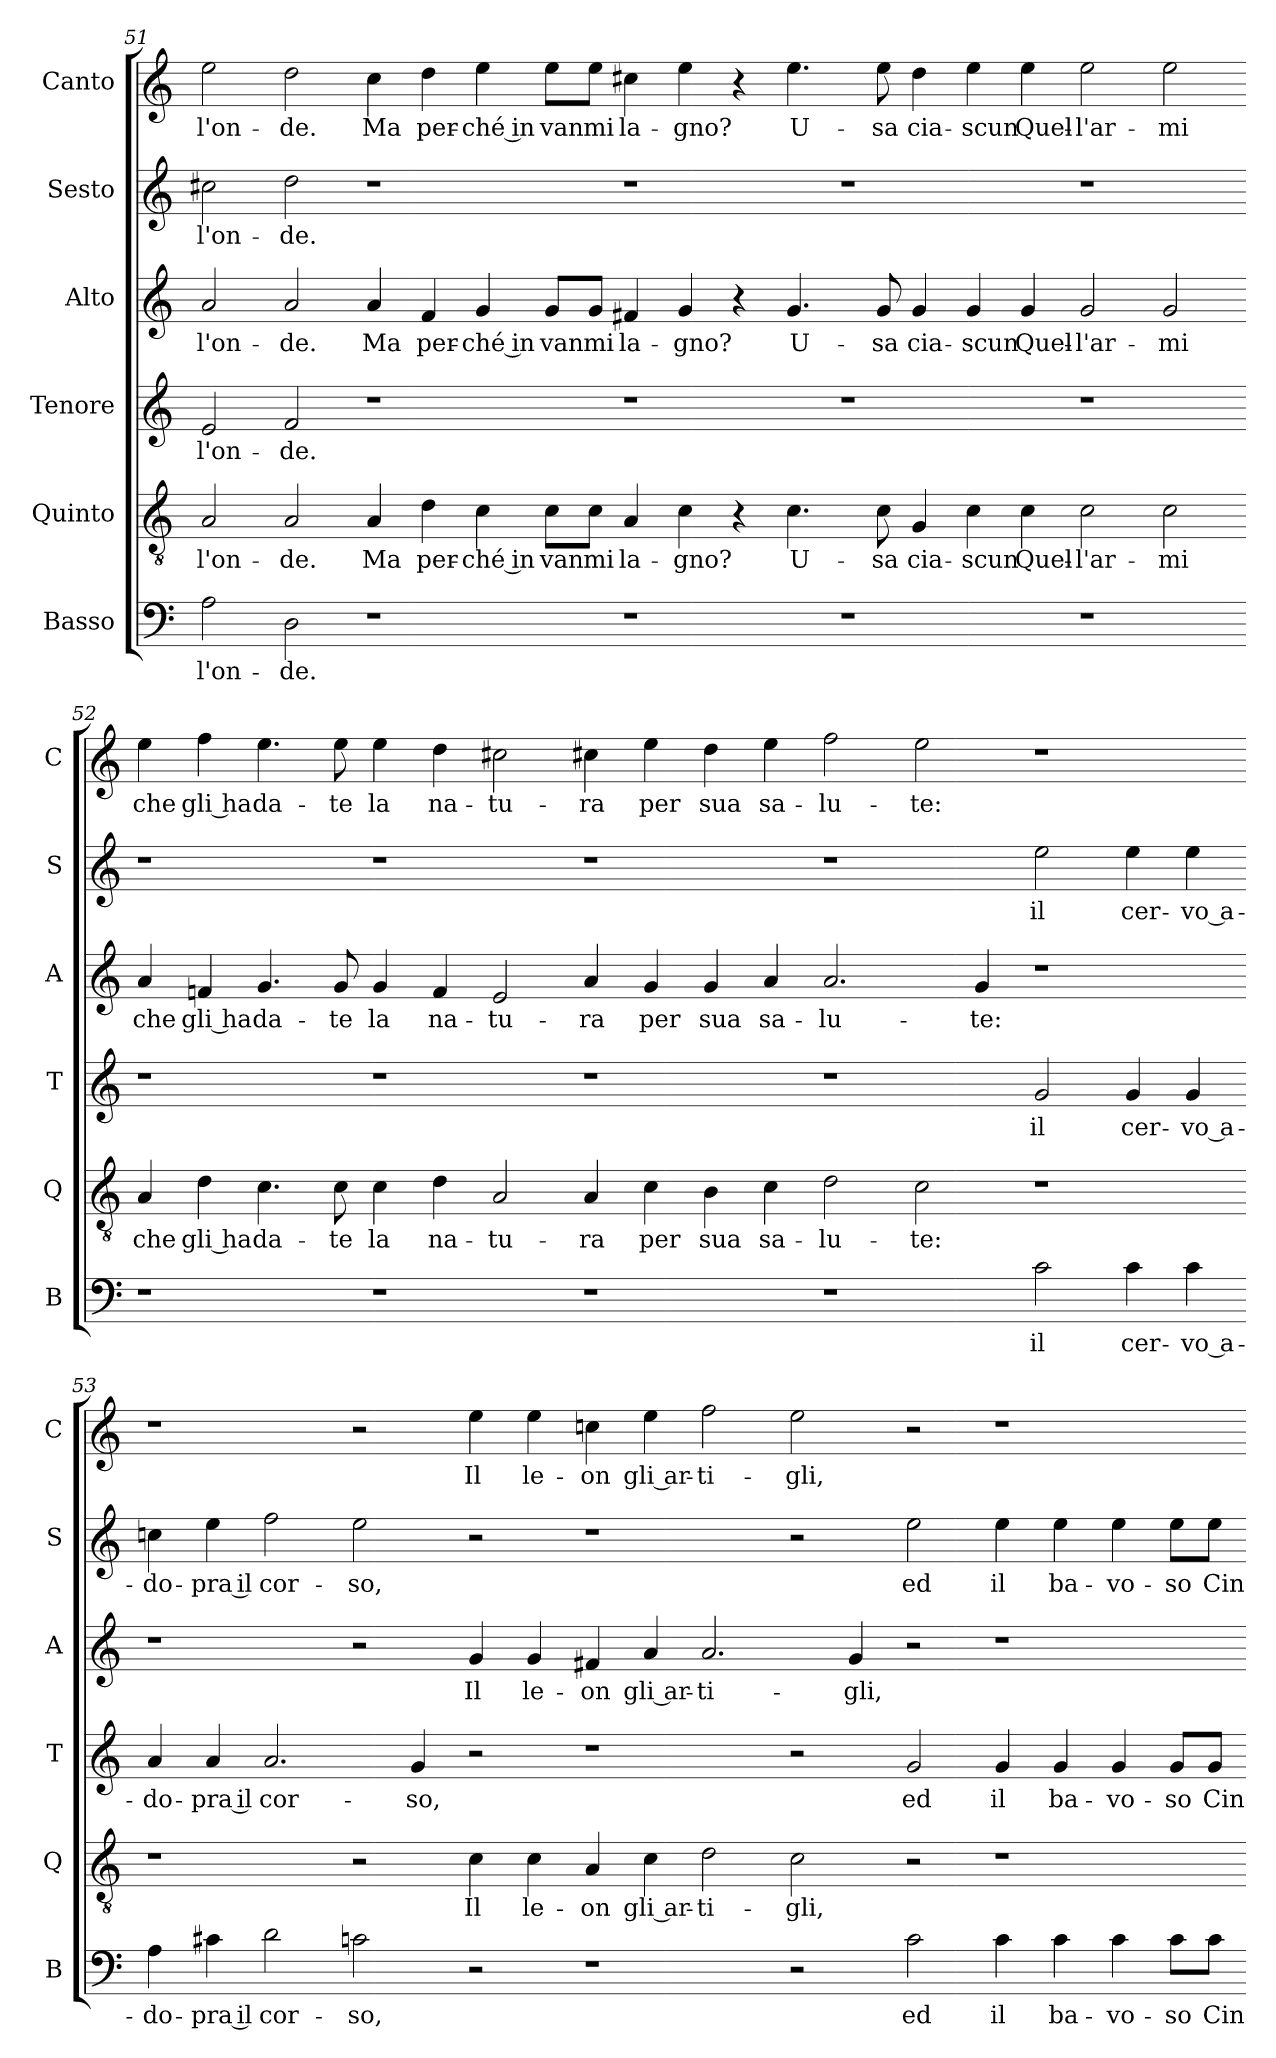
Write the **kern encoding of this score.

**kern	**text	**kern	**text	**kern	**text	**kern	**text	**kern	**text	**kern	**text
*part6	*part6	*part5	*part5	*part4	*part4	*part3	*part3	*part2	*part2	*part1	*part1
*staff6	*staff6	*staff5	*staff5	*staff4	*staff4	*staff3	*staff3	*staff2	*staff2	*staff1	*staff1
*I"Basso	*	*I"Quinto	*	*I"Tenore	*	*I"Alto	*	*I"Sesto	*	*I"Canto	*
*I'B	*	*I'Q	*	*I'T	*	*I'A	*	*I'S	*	*I'C	*
*clefF4	*	*clefGv2	*	*clefG2	*	*clefG2	*	*clefG2	*	*clefG2	*
*k[]	*	*k[]	*	*k[]	*	*k[]	*	*k[]	*	*k[]	*
=51	=51	=51	=51	=51	=51	=51	=51	=51	=51	=51	=51
2A	l'on-	2A	l'on-	2e	l'on-	2a	l'on-	2cc#X	l'on-	2ee	l'on-
2D	-de.	2A	-de.	2f	-de.	2a	-de.	2dd	-de.	2dd	-de.
1r	.	4A	Ma	1r	.	4a	Ma	1r	.	4cc	Ma
.	.	4d	per-	.	.	4f	per-	.	.	4dd	per-
.	.	4c	-ché in	.	.	4g	-ché in	.	.	4ee	-ché in
.	.	8cL	van	.	.	8gL	van	.	.	8eeL	van
.	.	8cJ	mi	.	.	8gJ	mi	.	.	8eeJ	mi
1r	.	4A	la-	1r	.	4f#X	la-	1r	.	4cc#X	la-
.	.	4c	-gno?	.	.	4g	-gno?	.	.	4ee	-gno?
.	.	4r	.	.	.	4r	.	.	.	4r	.
.	.	4.c	U-	.	.	4.g	U-	.	.	4.ee	U-
1r	.	.	.	1r	.	.	.	1r	.	.	.
.	.	8c	-sa	.	.	8g	-sa	.	.	8ee	-sa
.	.	4G	cia-	.	.	4g	cia-	.	.	4dd	cia-
.	.	4c	-scun	.	.	4g	-scun	.	.	4ee	-scun
.	.	4c	Quel-	.	.	4g	Quel-	.	.	4ee	Quel-
1r	.	2c	-l'ar-	1r	.	2g	-l'ar-	1r	.	2ee	-l'ar-
.	.	2c	-mi	.	.	2g	-mi	.	.	2ee	-mi
=52-	=52-	=52-	=52-	=52-	=52-	=52-	=52-	=52-	=52-	=52-	=52-
1r	.	4A	che	1r	.	4a	che	1r	.	4ee	che
.	.	4d	gli ha	.	.	4fn	gli ha	.	.	4ff	gli ha
.	.	4.c	da-	.	.	4.g	da-	.	.	4.ee	da-
.	.	8c	-te	.	.	8g	-te	.	.	8ee	-te
1r	.	4c	la	1r	.	4g	la	1r	.	4ee	la
.	.	4d	na-	.	.	4f	na-	.	.	4dd	na-
.	.	2A	-tu-	.	.	2e	-tu-	.	.	2cc#X	-tu-
1r	.	4A	-ra	1r	.	4a	-ra	1r	.	4cc#X	-ra
.	.	4c	per	.	.	4g	per	.	.	4ee	per
.	.	4B	sua	.	.	4g	sua	.	.	4dd	sua
.	.	4c	sa-	.	.	4a	sa-	.	.	4ee	sa-
1r	.	2d	-lu-	1r	.	2.a	-lu-	1r	.	2ff	-lu-
.	.	2c	-te:	.	.	.	.	.	.	2ee	-te:
.	.	.	.	.	.	4g	-te:	.	.	.	.
2c	il	1r	.	2g	il	1r	.	2ee	il	1r	.
4c	cer-	.	.	4g	cer-	.	.	4ee	cer-	.	.
4c	-vo a-	.	.	4g	-vo a-	.	.	4ee	-vo a-	.	.
=53-	=53-	=53-	=53-	=53-	=53-	=53-	=53-	=53-	=53-	=53-	=53-
4A	-do-	1r	.	4a	-do-	1r	.	4ccn	-do-	1r	.
4c#X	-pra il	.	.	4a	-pra il	.	.	4ee	-pra il	.	.
2d	cor-	.	.	2.a	cor-	.	.	2ff	cor-	.	.
2cn	-so,	2r	.	.	.	2r	.	2ee	-so,	2r	.
.	.	.	.	4g	-so,	.	.	.	.	.	.
2r	.	4c	Il	2r	.	4g	Il	2r	.	4ee	Il
.	.	4c	le-	.	.	4g	le-	.	.	4ee	le-
1r	.	4A	-on	1r	.	4f#X	-on	1r	.	4ccn	-on
.	.	4c	gli ar-	.	.	4a	gli ar-	.	.	4ee	gli ar-
.	.	2d	-ti-	.	.	2.a	-ti-	.	.	2ff	-ti-
2r	.	2c	-gli,	2r	.	.	.	2r	.	2ee	-gli,
.	.	.	.	.	.	4g	-gli,	.	.	.	.
2c	ed	2r	.	2g	ed	2r	.	2ee	ed	2r	.
4c	il	1r	.	4g	il	1r	.	4ee	il	1r	.
4c	ba-	.	.	4g	ba-	.	.	4ee	ba-	.	.
4c	-vo-	.	.	4g	-vo-	.	.	4ee	-vo-	.	.
8cL	-so	.	.	8gL	-so	.	.	8eeL	-so	.	.
8cJ	Cin-	.	.	8gJ	Cin-	.	.	8eeJ	Cin-	.	.
=-	=-	=-	=-	=-	=-	=-	=-	=-	=-	=-	=-
*-	*-	*-	*-	*-	*-	*-	*-	*-	*-	*-	*-
